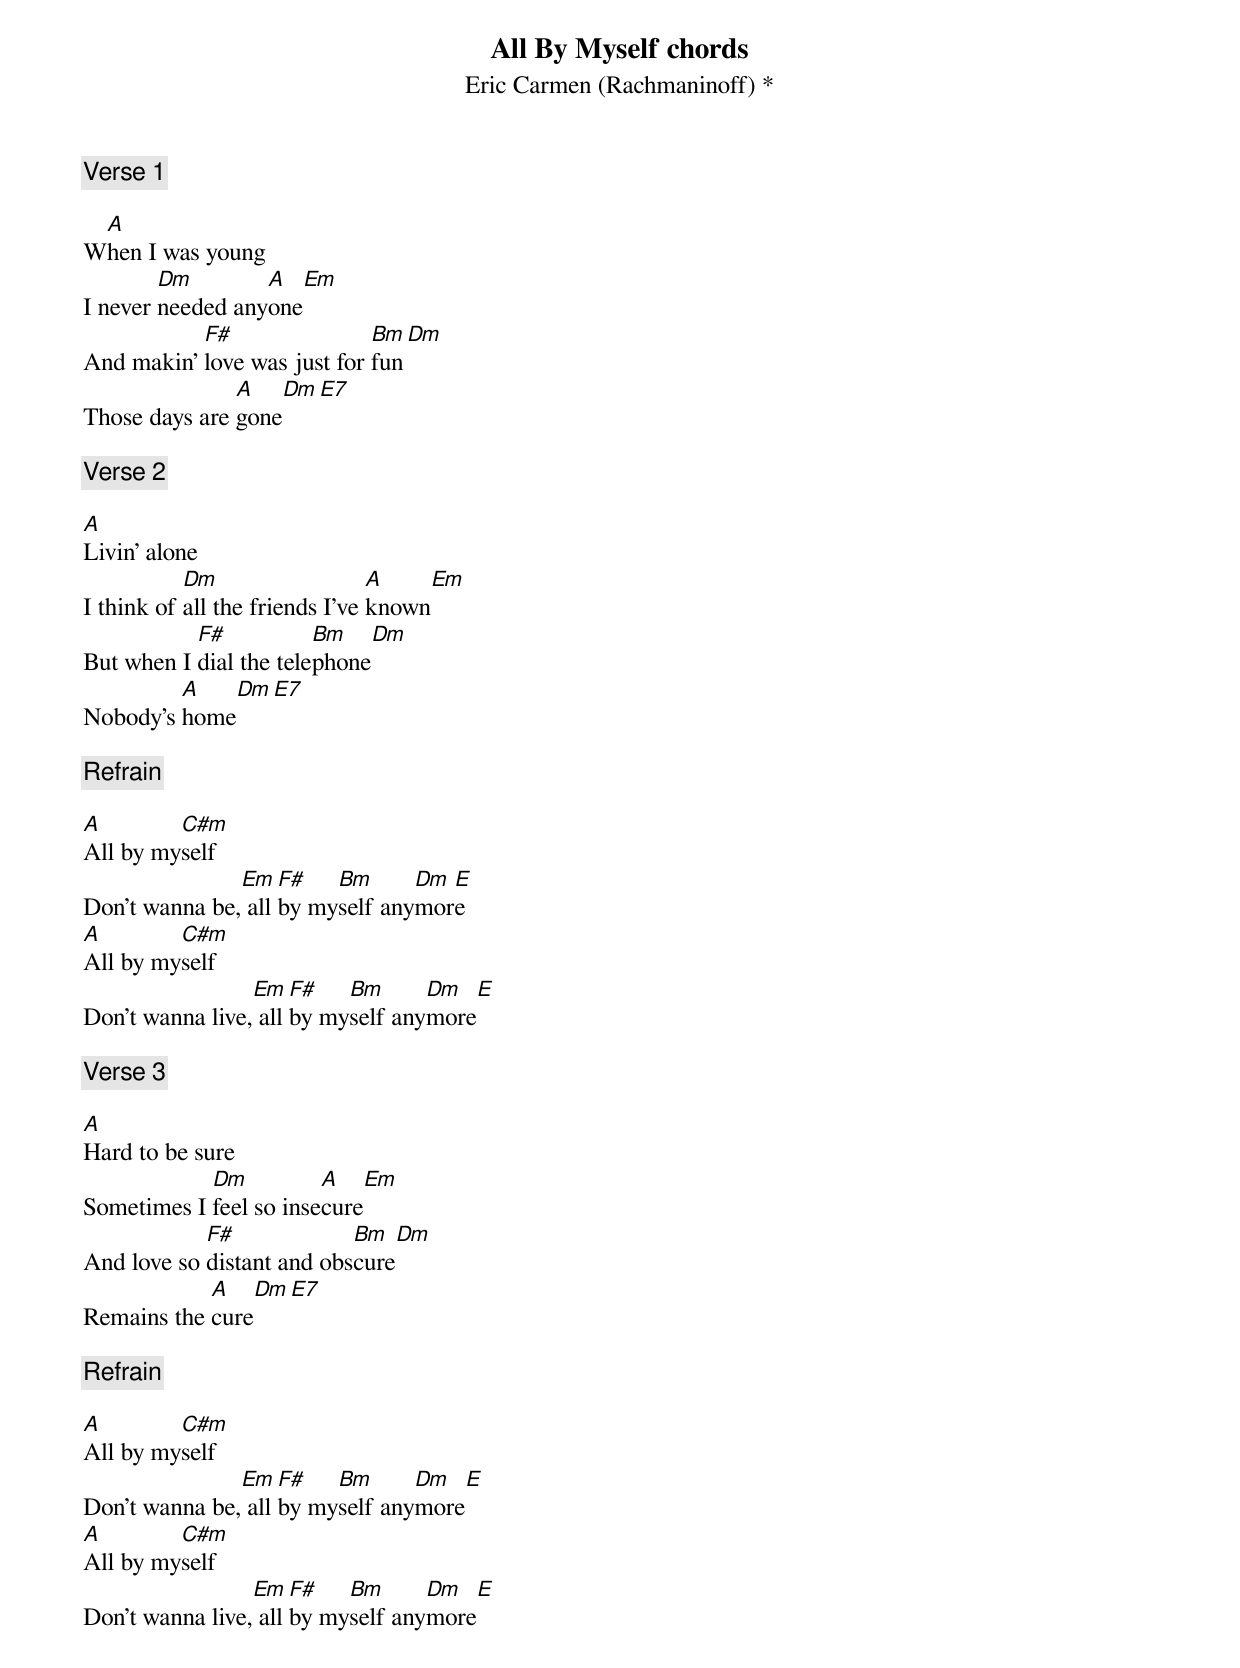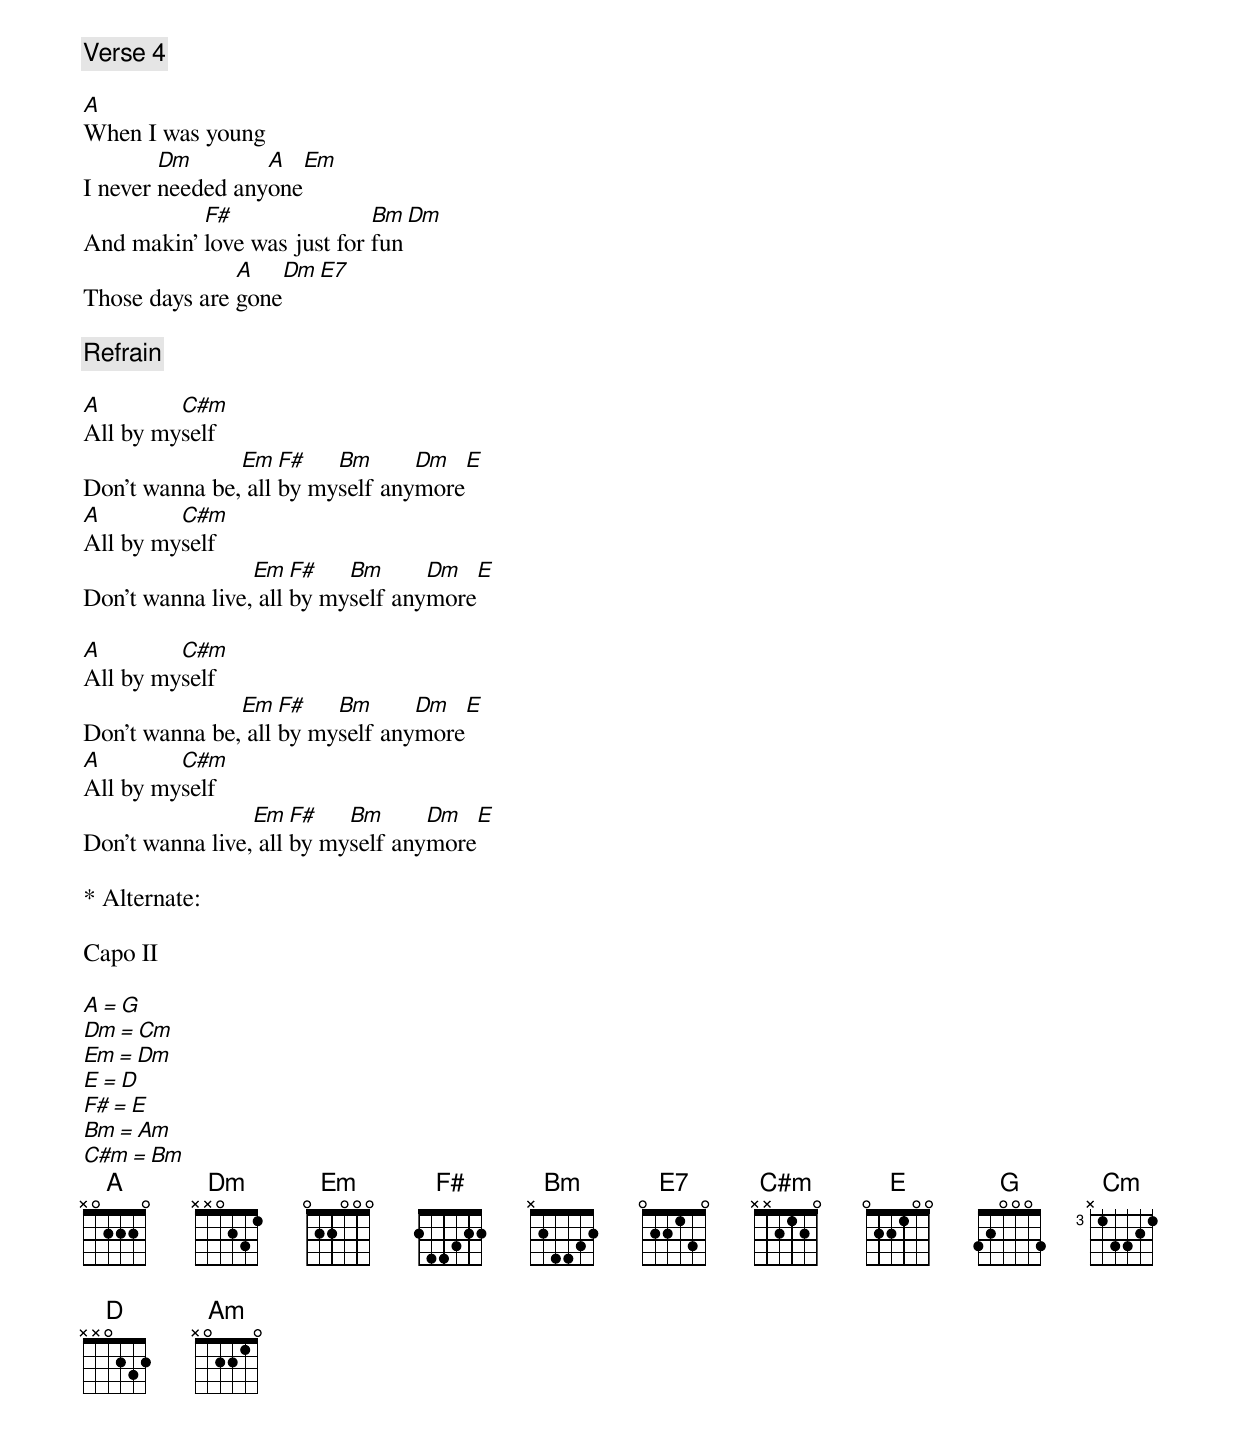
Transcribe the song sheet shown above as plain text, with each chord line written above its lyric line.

All By Myself chords
Eric Carmen (Rachmaninoff) *

[Verse 1]

 A
When I was young
        Dm        A   Em
I never needed anyone
           F#                Bm   Dm
And makin' love was just for fun
               A   Dm E7
Those days are gone

[Verse 2]

A
Livin' alone
           Dm                   A     Em
I think of all the friends I've known
           F#           Bm    Dm
But when I dial the telephone
         A   Dm E7
Nobody's home

[Refrain]

A        C#m
All by myself
               Em   F#   Bm      Dm E
Don't wanna be, all by myself anymore
A        C#m
All by myself
                 Em   F#   Bm      Dm  E
Don't wanna live, all by myself anymore

[Verse 3]

A
Hard to be sure
            Dm          A    Em
Sometimes I feel so insecure
            F#             Bm   Dm
And love so distant and obscure
            A   Dm E7
Remains the cure

[Refrain]

A        C#m
All by myself
               Em   F#   Bm      Dm  E
Don't wanna be, all by myself anymore
A        C#m
All by myself
                 Em   F#   Bm      Dm  E
Don't wanna live, all by myself anymore

[Verse 4]

A
When I was young
        Dm        A   Em
I never needed anyone
           F#                Bm   Dm
And makin' love was just for fun
               A   Dm E7
Those days are gone

[Refrain]

A        C#m
All by myself
               Em   F#   Bm      Dm  E
Don't wanna be, all by myself anymore
A        C#m
All by myself
                 Em   F#   Bm      Dm  E
Don't wanna live, all by myself anymore

A        C#m
All by myself
               Em   F#   Bm      Dm  E
Don't wanna be, all by myself anymore
A        C#m
All by myself
                 Em   F#   Bm      Dm  E
Don't wanna live, all by myself anymore

* Alternate:

Capo II

A   = G
Dm  = Cm
Em  = Dm
E   = D
F#  = E
Bm  = Am
C#m = Bm
